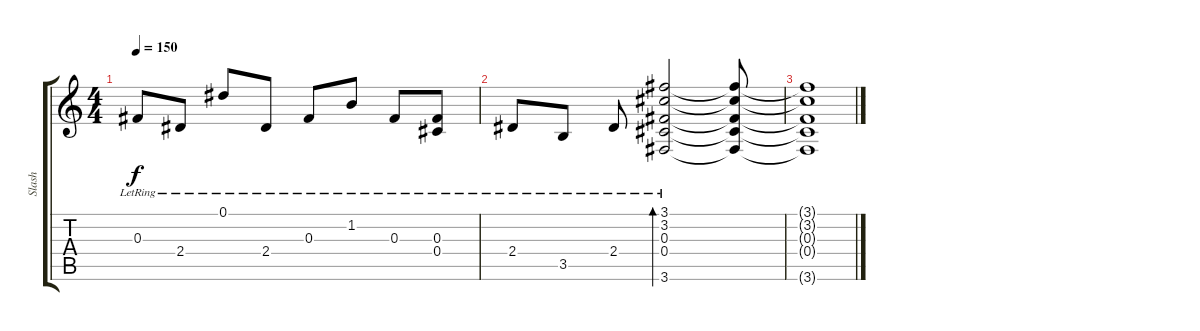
\track ("Slash" "Slash") {instrument electricguitarjazz}
\staff {score tabs}
\tuning (Eb4 Bb3 Gb3 Db3 Ab2 Eb2) {hide}
\ts (4 4)
\tempo 150
\clef g2
\ks c
0.3{lr}.8{dy f} 2.4{lr}.8 0.1{lr}.8 2.4{lr}.8 0.3{lr}.8 1.2{lr}.8 0.3{lr}.8 (0.3{lr} 0.4{lr}).8 |
2.4{lr}.8 3.5{lr}.8 2.4{lr}.8 (3.1{lr} 3.2{lr} 0.3{lr} 0.4{lr} 3.6{lr}).2{bd 120} (3.1{t} 3.2{t} 0.3{t} 0.4{t} 3.6{t}).8 |
(3.1{t} 3.2{t} 0.3{t} 0.4{t} 3.6{t}).1
